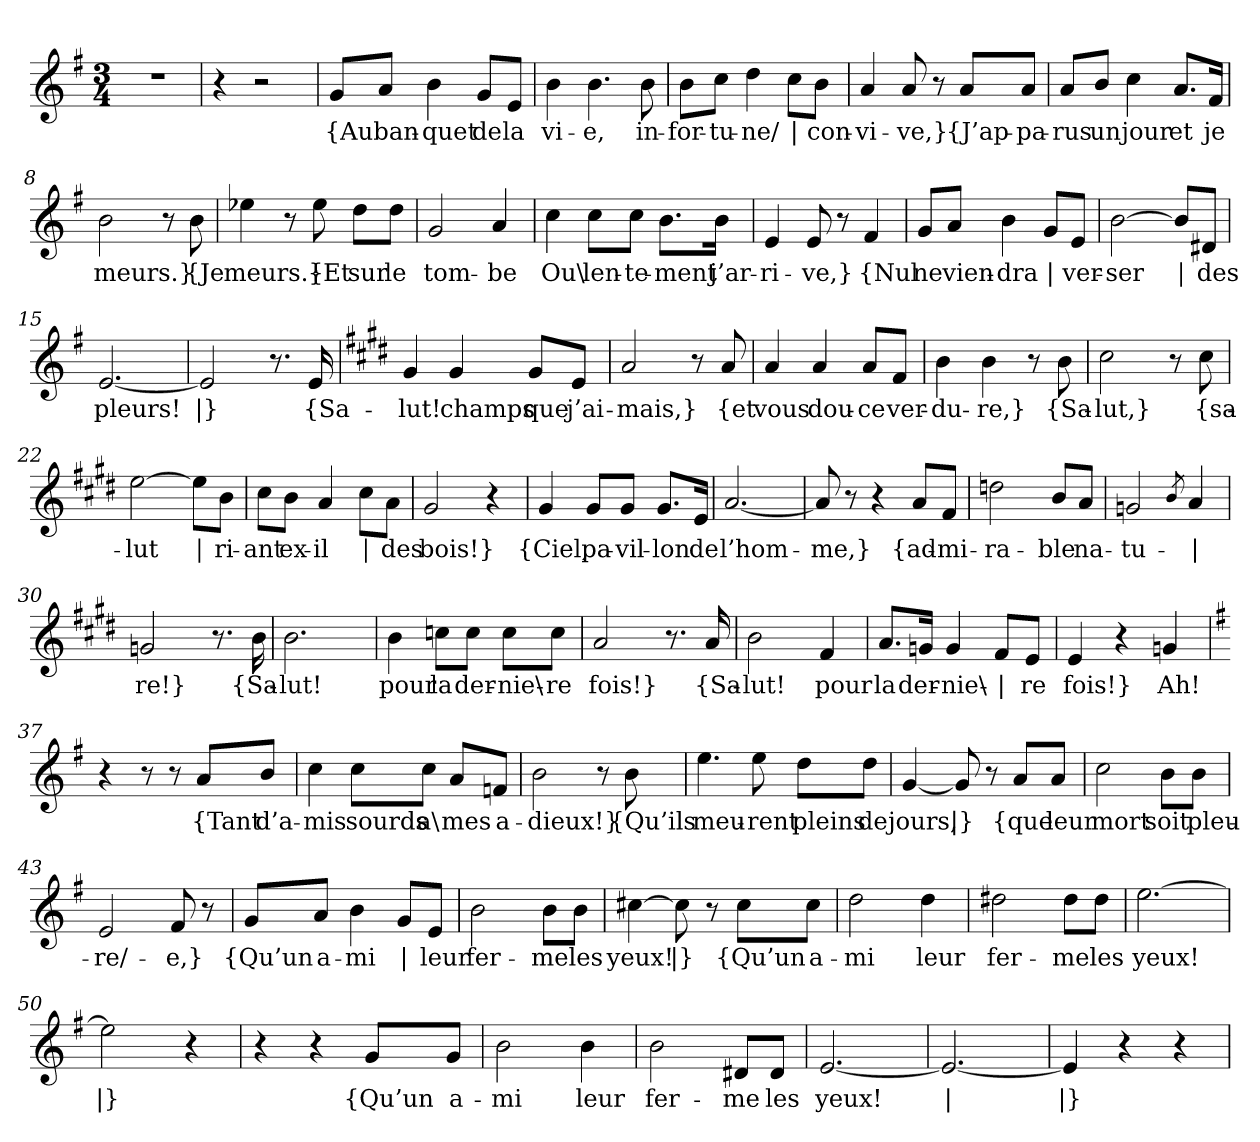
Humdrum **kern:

**kern	**text
*part1	*part1
*staff1	*staff1
*clefG2	*
*k[f#]	*
*M3/4	*
=1	=1
2.r	.
=2	=2
4r	.
2r	.
=3	=3
!	!LO:LY:b
8g/L	{Au
!	!LO:LY:b
8a/J	ban-
!	!LO:LY:b
4b\	-quet
!	!LO:LY:b
8g/L	de
!	!LO:LY:b
8e/J	la
=4	=4
!	!LO:LY:b
4b\	vi-
!	!LO:LY:b
4.b\	-e,
!	!LO:LY:b
8b\	in-
=5	=5
!	!LO:LY:b
8b\L	-for-
!	!LO:LY:b
8cc\J	-tu-
!	!LO:LY:b
4dd\	-ne/
!	!LO:LY:b
8cc\L	|
!	!LO:LY:b
8b\J	con-
=6	=6
!	!LO:LY:b
4a/	-vi-
!	!LO:LY:b
8a/	-ve,}
8r	.
!	!LO:LY:b
8a/L	{J’ap-
!	!LO:LY:b
8a/J	-pa-
!!LO:LB:g=z
=7	=7
!	!LO:LY:b
8a/L	-rus
!	!LO:LY:b
8b/J	un
!	!LO:LY:b
4cc\	jour
!	!LO:LY:b
8.a/L	et
!	!LO:LY:b
16f#/Jk	je
=8	=8
!	!LO:LY:b
2b\	meurs.}
8r	.
!	!LO:LY:b
8b\	{Je
=9	=9
!	!LO:LY:b
4ee-X\	meurs.}
8r	.
!	!LO:LY:b
8ee-\	{Et
!	!LO:LY:b
8dd\L	sur
!	!LO:LY:b
8dd\J	le
=10	=10
!	!LO:LY:b
2g/	tom-
!	!LO:LY:b
4a/	-be
=11	=11
!	!LO:LY:b
4cc\	Ou\
!	!LO:LY:b
8cc\L	len-
!	!LO:LY:b
8cc\J	-te-
!	!LO:LY:b
8.b\L	-ment
!	!LO:LY:b
16b\Jk	j’ar-
=12	=12
!	!LO:LY:b
4e/	-ri-
!	!LO:LY:b
8e/	-ve,}
8r	.
!	!LO:LY:b
4f#/	{Nul
!!LO:LB:g=z
=13	=13
!	!LO:LY:b
8g/L	ne
!	!LO:LY:b
8a/J	vien-
!	!LO:LY:b
4b\	-dra
!	!LO:LY:b
8g/L	|
!	!LO:LY:b
8e/J	ver-
=14	=14
!	!LO:LY:b
[2b\	-ser
!	!LO:LY:b
8b/L]	|
!	!LO:LY:b
8d#X/J	des
=15	=15
!	!LO:LY:b
[2.e/	pleurs!
=16	=16
!	!LO:LY:b
2e/]	|}
8.r	.
!	!LO:LY:b
16e/	{Sa-
=17	=17
*k[f#c#g#d#]	*
!	!LO:LY:b
4g#/	-lut!
!	!LO:LY:b
4g#/	champs
!	!LO:LY:b
8g#/L	que
!	!LO:LY:b
8e/J	j’ai-
=18	=18
!	!LO:LY:b
2a/	-mais,}
8r	.
!	!LO:LY:b
8a/	{et
!!LO:LB:g=z
=19	=19
!	!LO:LY:b
4a/	vous
!	!LO:LY:b
4a/	dou-
!	!LO:LY:b
8a/L	-ce
!	!LO:LY:b
8f#/J	ver-
=20	=20
!	!LO:LY:b
4b\	-du-
!	!LO:LY:b
4b\	-re,}
8r	.
!	!LO:LY:b
8b\	{Sa-
=21	=21
!	!LO:LY:b
2cc#\	-lut,}
8r	.
!	!LO:LY:b
8cc#\	{sa-
=22	=22
!	!LO:LY:b
[2ee\	-lut
!	!LO:LY:b
8ee\L]	|
!	!LO:LY:b
8b\J	ri-
=23	=23
!	!LO:LY:b
8cc#\L	-ant
!	!LO:LY:b
8b\J	ex-
!	!LO:LY:b
4a/	-il
!	!LO:LY:b
8cc#\L	|
!	!LO:LY:b
8a\J	des
=24	=24
!	!LO:LY:b
2g#/	bois!}
4r	.
=25	=25
!	!LO:LY:b
4g#/	{Ciel,
!	!LO:LY:b
8g#/L	pa-
!	!LO:LY:b
8g#/J	-vil-
!	!LO:LY:b
8.g#/L	-lon
!	!LO:LY:b
16e/Jk	de
!!LO:LB:g=z
=26	=26
!	!LO:LY:b
[2.a/	l’hom-
=27	=27
!	!LO:LY:b
8a/]	-me,}
8r	.
4r	.
!	!LO:LY:b
8a/L	{ad-
!	!LO:LY:b
8f#/J	-mi-
=28	=28
!	!LO:LY:b
2ddn\	-ra-
!	!LO:LY:b
8b/L	-ble
!	!LO:LY:b
8a/J	na-
=29	=29
!	!LO:LY:b
2gn/	-tu-
8qb/	.
!	!LO:LY:b
4a/	|
=30	=30
!	!LO:LY:b
2gn/	-re!}
8.r	.
!	!LO:LY:b
16b\	{Sa-
=31	=31
!	!LO:LY:b
2.b\	-lut!
=32	=32
!	!LO:LY:b
4b\	pour
!	!LO:LY:b
8ccn\L	la
!	!LO:LY:b
8cc\J	der-
!	!LO:LY:b
8cc\L	-nie\-
!	!LO:LY:b
8cc\J	-re
=33	=33
!	!LO:LY:b
2a/	fois!}
8.r	.
!	!LO:LY:b
16a/	{Sa-
!!LO:LB:g=z
=34	=34
!	!LO:LY:b
2b\	lut!
!	!LO:LY:b
4f#/	pour
=35	=35
!	!LO:LY:b
8.a/L	la
!	!LO:LY:b
16gn/Jk	der-
!	!LO:LY:b
4g/	-nie\-
!	!LO:LY:b
8f#/L	|
!	!LO:LY:b
8e/J	-re
=36	=36
!	!LO:LY:b
4e/	fois!}
4r	.
!	!LO:LY:b
4gn/	Ah!
=37	=37
*k[f#]	*
4r	.
8r	.
8r	.
!	!LO:LY:b
8a/L	{Tant
!	!LO:LY:b
8b/J	d’a-
=38	=38
!	!LO:LY:b
4cc\	-mis
!	!LO:LY:b
8cc\L	sourds
!	!LO:LY:b
8cc\J	a\
!	!LO:LY:b
8a/L	mes
!	!LO:LY:b
8fn/J	a-
=39	=39
!	!LO:LY:b
2b\	-dieux!}
8r	.
!	!LO:LY:b
8b\	{Qu’ils
!!LO:LB:g=z
=40	=40
!	!LO:LY:b
4.ee\	meu-
!	!LO:LY:b
8ee\	-rent
!	!LO:LY:b
8dd\L	pleins
!	!LO:LY:b
8dd\J	de
=41	=41
!	!LO:LY:b
[4g/	jours,
!	!LO:LY:b
8g/]	|}
8r	.
!	!LO:LY:b
8a/L	{que
!	!LO:LY:b
8a/J	leur
=42	=42
!	!LO:LY:b
2cc\	mort
!	!LO:LY:b
8b\L	soit
!	!LO:LY:b
8b\J	pleu-
=43	=43
!	!LO:LY:b
2e/	-re/-
!	!LO:LY:b
8f#/	-e,}
8r	.
=44	=44
!	!LO:LY:b
8g/L	{Qu’un
!	!LO:LY:b
8a/J	a-
!	!LO:LY:b
4b\	-mi
!	!LO:LY:b
8g/L	|
!	!LO:LY:b
8e/J	leur
=45	=45
!	!LO:LY:b
2b\	fer-
!	!LO:LY:b
8b\L	-me
!	!LO:LY:b
8b\J	les
!!LO:LB:g=z
=46	=46
!	!LO:LY:b
[4cc#X\	yeux!
!	!LO:LY:b
8cc#\]	|}
8r	.
!	!LO:LY:b
8cc#\L	{Qu’un
!	!LO:LY:b
8cc#\J	a-
=47	=47
!	!LO:LY:b
2dd\	-mi
!	!LO:LY:b
4dd\	leur
=48	=48
!	!LO:LY:b
2dd#X\	fer-
!	!LO:LY:b
8dd#\L	-me
!	!LO:LY:b
8dd#\J	les
=49	=49
!	!LO:LY:b
[2.ee\	yeux!
=50	=50
!	!LO:LY:b
2ee\]	|}
4r	.
=51	=51
4r	.
4r	.
!	!LO:LY:b
8g/L	{Qu’un
!	!LO:LY:b
8g/J	a-
=52	=52
!	!LO:LY:b
2b\	-mi
!	!LO:LY:b
4b\	leur
=53	=53
!	!LO:LY:b
2b\	fer-
!	!LO:LY:b
8d#X/L	-me
!	!LO:LY:b
8d#/J	les
=54	=54
!	!LO:LY:b
[2.e/	yeux!
!!LO:LB:g=z
=55	=55
!	!LO:LY:b
2.e/_	|
=56	=56
!	!LO:LY:b
4e/]	|}
4r	.
4r	.
=	=
*-	*-
